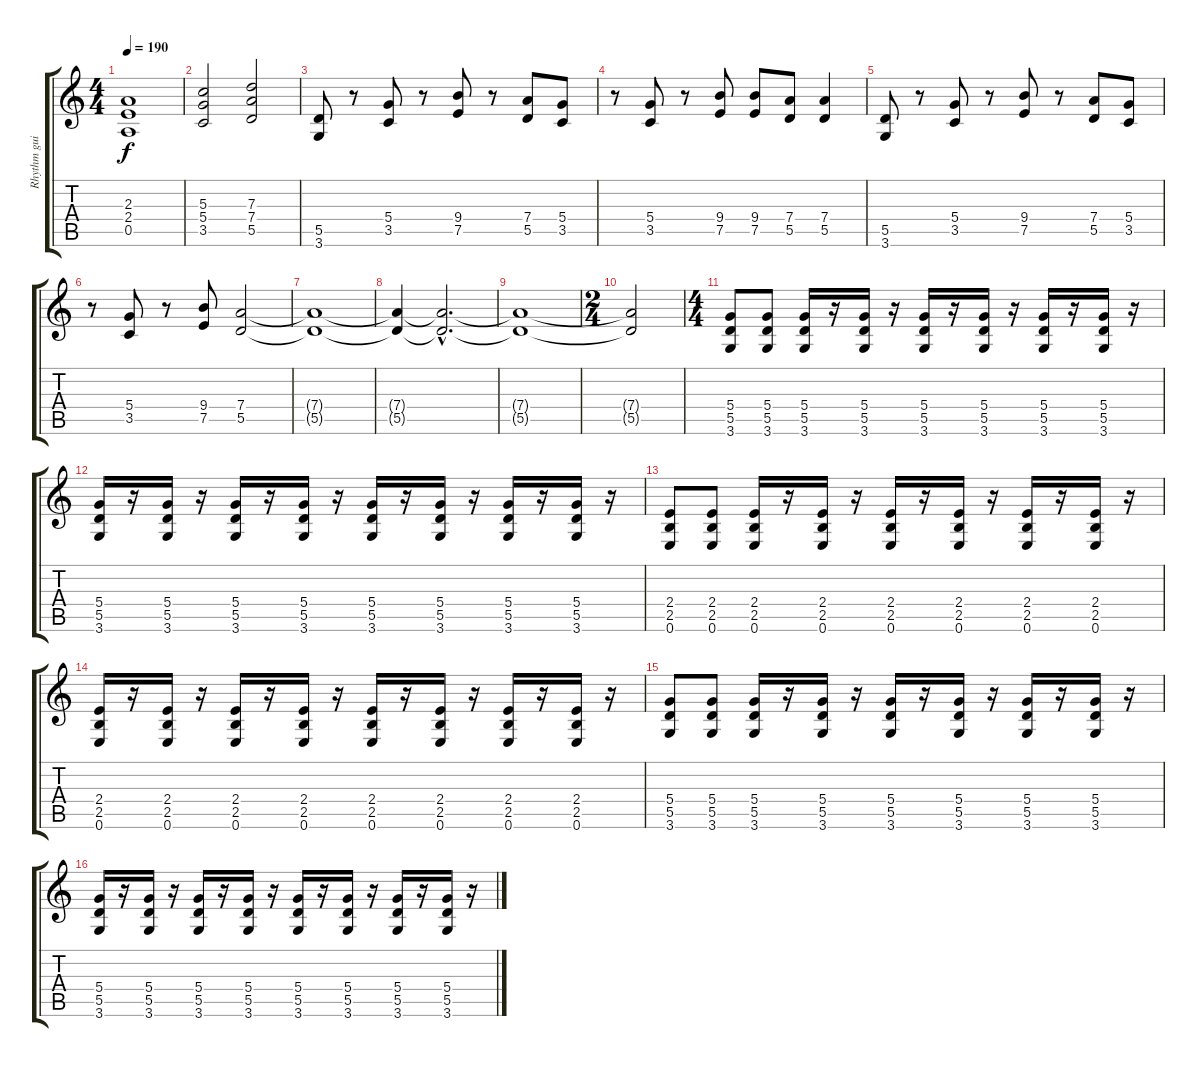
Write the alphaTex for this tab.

\track ("Rhythm guitar" "Rhythm gui") {instrument distortionguitar}
\staff {score tabs}
\tuning (E4 B3 G3 D3 A2 E2) {hide}
\ts (4 4)
\tempo 190
\clef g2
\ks c
(2.3 2.4 0.5).1{dy f} |
(5.3 5.4 3.5).2 (7.3 7.4 5.5).2 |
(5.5 3.6).8 r.8 (5.4 3.5).8 r.8 (9.4 7.5).8 r.8 (7.4 5.5).8 (5.4 3.5).8 |
r.8 (5.4 3.5).8 r.8 (9.4 7.5).8 (9.4 7.5).8 (7.4 5.5).8 (7.4 5.5).4 |
(5.5 3.6).8 r.8 (5.4 3.5).8 r.8 (9.4 7.5).8 r.8 (7.4 5.5).8 (5.4 3.5).8 |
r.8 (5.4 3.5).8 r.8 (9.4 7.5).8 (7.4 5.5).2 |
(7.4{t} 5.5{t}).1 |
(7.4{t} 5.5{t}).4 (7.4{hac t} 5.5{hac t}).2{d} |
(7.4{t} 5.5{t}).1 |
\ts (2 4)
(7.4{t} 5.5{t}).2 |
\ts (4 4)
(5.4 5.5 3.6).8 (5.4 5.5 3.6).8 (5.4 5.5 3.6).16 r.16 (5.4 5.5 3.6).16 r.16 (5.4 5.5 3.6).16 r.16 (5.4 5.5 3.6).16 r.16 (5.4 5.5 3.6).16 r.16 (5.4 5.5 3.6).16 r.16 |
(5.4 5.5 3.6).16 r.16 (5.4 5.5 3.6).16 r.16 (5.4 5.5 3.6).16 r.16 (5.4 5.5 3.6).16 r.16 (5.4 5.5 3.6).16 r.16 (5.4 5.5 3.6).16 r.16 (5.4 5.5 3.6).16 r.16 (5.4 5.5 3.6).16 r.16 |
(2.4 2.5 0.6).8 (2.4 2.5 0.6).8 (2.4 2.5 0.6).16 r.16 (2.4 2.5 0.6).16 r.16 (2.4 2.5 0.6).16 r.16 (2.4 2.5 0.6).16 r.16 (2.4 2.5 0.6).16 r.16 (2.4 2.5 0.6).16 r.16 |
(2.4 2.5 0.6).16 r.16 (2.4 2.5 0.6).16 r.16 (2.4 2.5 0.6).16 r.16 (2.4 2.5 0.6).16 r.16 (2.4 2.5 0.6).16 r.16 (2.4 2.5 0.6).16 r.16 (2.4 2.5 0.6).16 r.16 (2.4 2.5 0.6).16 r.16 |
(5.4 5.5 3.6).8 (5.4 5.5 3.6).8 (5.4 5.5 3.6).16 r.16 (5.4 5.5 3.6).16 r.16 (5.4 5.5 3.6).16 r.16 (5.4 5.5 3.6).16 r.16 (5.4 5.5 3.6).16 r.16 (5.4 5.5 3.6).16 r.16 |
(5.4 5.5 3.6).16 r.16 (5.4 5.5 3.6).16 r.16 (5.4 5.5 3.6).16 r.16 (5.4 5.5 3.6).16 r.16 (5.4 5.5 3.6).16 r.16 (5.4 5.5 3.6).16 r.16 (5.4 5.5 3.6).16 r.16 (5.4 5.5 3.6).16 r.16
